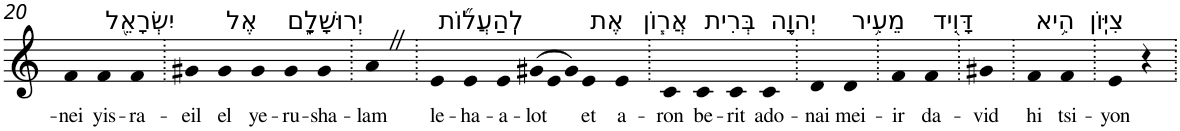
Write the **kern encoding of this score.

**kern	**text
*part1	*part1
*staff1	*staff1
*I"Piano	*
*I'Pno	*
!!LO:PB:g=z
*clefG2	*
*k[]	*
=20	=20
!	!LO:LY:b
4f	-nei
!LO:TX:a:t=יִשְׂרָאֵ֖ל	!
!	!LO:LY:b
4f	yis-
!	!LO:LY:b
4f	-ra-
=21.	=21.
!	!LO:LY:b
4g#X	-eil
!LO:TX:a:t=אֶל	!
!	!LO:LY:b
4g#	el
!LO:TX:a:t=יְרוּשָׁלִָ֑ם	!
!	!LO:LY:b
4g#	ye-
!	!LO:LY:b
4g#	-ru-
!	!LO:LY:b
4g#	-sha-
=22.	=22.
!	!LO:LY:b
4aZ	-lam
=23.	=23.
!LO:TX:a:t=לְֽהַעֲל֞וֹת	!
!	!LO:LY:b
4e	le-
!	!LO:LY:b
4e	-ha-
!	!LO:LY:b
4e	-a-
*Xtuplet	*
!	!LO:LY:b
(>12g#X	-lot
12e	.
12g#)	.
!LO:TX:a:t=אֶת	!
!	!LO:LY:b
4e	et
!LO:TX:a:t=אֲר֧וֹן	!
!	!LO:LY:b
4e	a-
=24.	=24.
!	!LO:LY:b
4c	-ron
!LO:TX:a:t=בְּרִית	!
!	!LO:LY:b
4c	be-
!	!LO:LY:b
4c	-rit
!LO:TX:a:t=יְהוָ֛ה	!
!	!LO:LY:b
4c	ado-
=25.	=25.
!	!LO:LY:b
4d	-nai
!LO:TX:a:t=מֵעִ֥יר	!
!	!LO:LY:b
4d	mei-
=26.	=26.
!	!LO:LY:b
4f	-ir
!LO:TX:a:t=דָּוִ֖יד	!
!	!LO:LY:b
4f	da-
=27.	=27.
!	!LO:LY:b
4g#X	-vid
=28.	=28.
!LO:TX:a:t=הִ֥יא	!
!	!LO:LY:b
4f	hi
!LO:TX:a:t=צִיּֽוֹן	!
!	!LO:LY:b
4f	tsi-
=29.	=29.
!	!LO:LY:b
4e	-yon
4r	.
=.	=.
*-	*-
